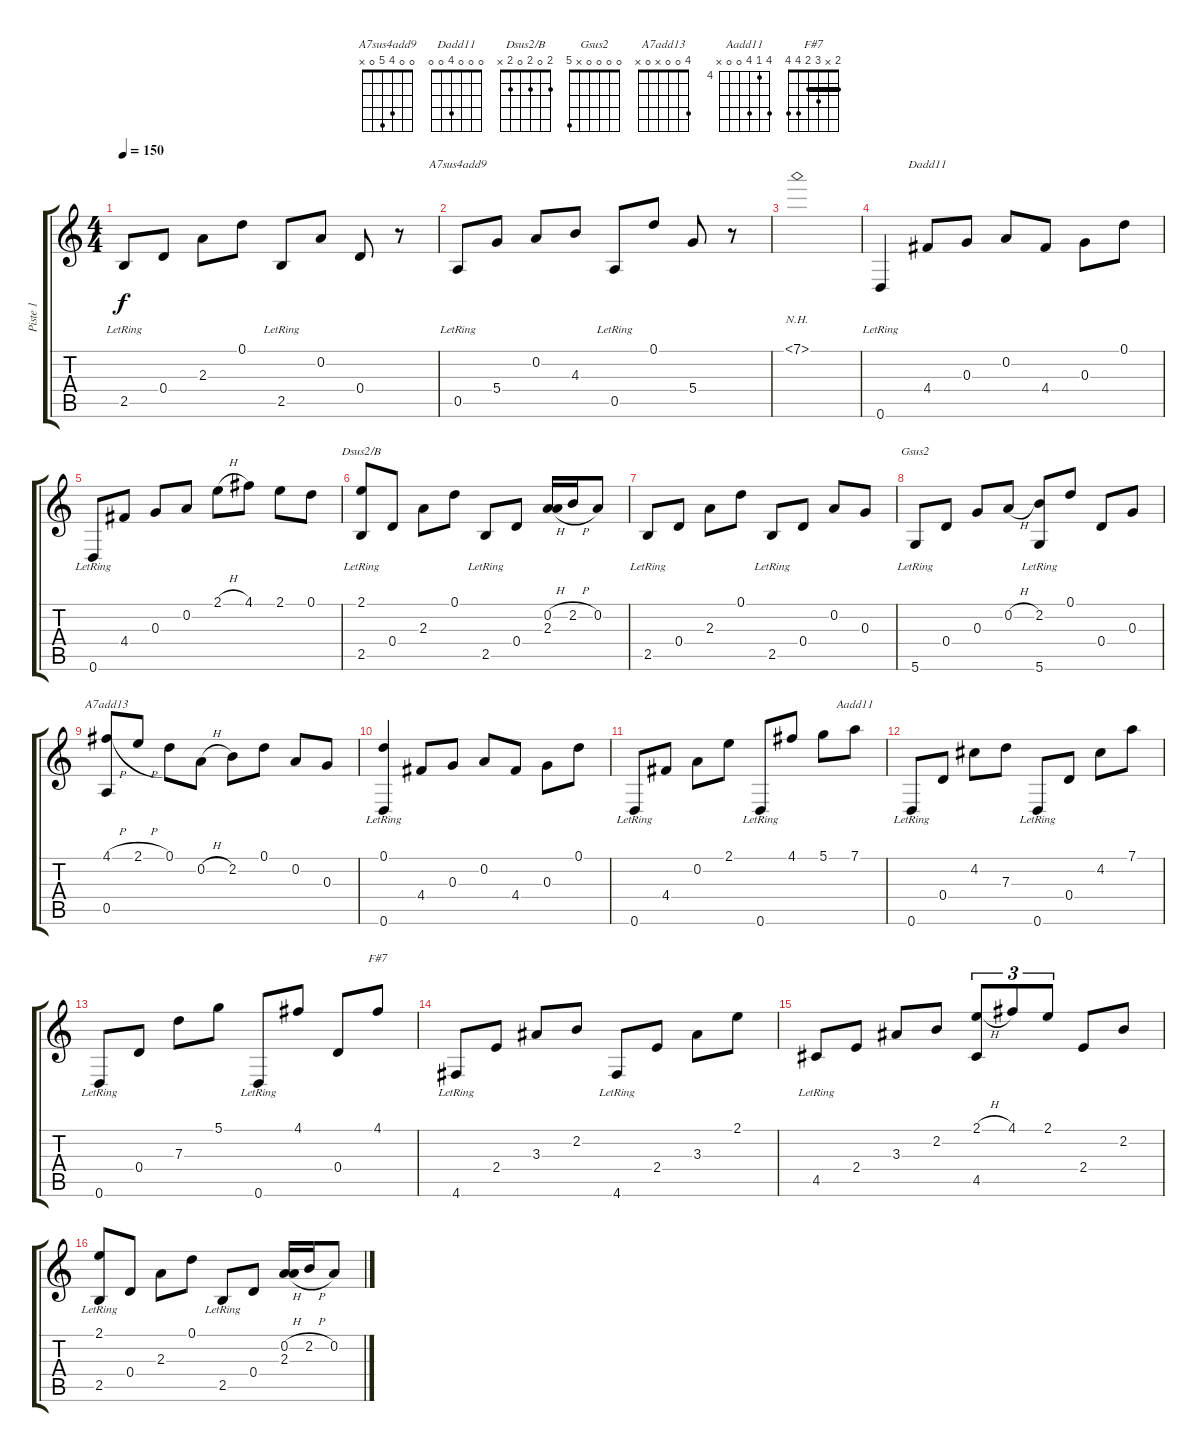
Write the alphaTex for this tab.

\track ("Piste 1" "Piste 1") {instrument acousticguitarnylon}
\staff {score tabs}
\tuning (D4 A3 G3 D3 A2 D2) {hide}
\chord ("A7sus4add9" 0 0 4 5 0 x)
\chord ("Dadd11" 0 0 0 4 0 0)
\chord ("Dsus2/B" 2 0 2 0 2 x)
\chord ("Gsus2" 0 0 0 0 x 5)
\chord ("A7add13" 4 0 0 x 0 x)
\chord ("Aadd11" 7 4 7 0 0 x) {firstfret 4}
\chord ("F#7" 2 x 3 2 4 4) {barre 2}
\ts (4 4)
\tempo 150
\clef g2
\ks c
2.5{lr}.8{dy f} 0.4.8 2.3.8 0.1.8 2.5{lr}.8 0.2.8 0.4.8 r.8 |
0.5{lr}.8{ch "A7sus4add9"} 5.4.8 0.2.8 4.3.8 0.5{lr}.8 0.1.8 5.4.8 r.8 |
7.1{nh}.1 |
0.6{lr}.4 4.4.8{ch "Dadd11"} 0.3.8 0.2.8 4.4.8 0.3.8 0.1.8 |
0.6{lr}.8 4.4.8 0.3.8 0.2.8 2.1{h}.8 4.1.8 2.1.8 0.1.8 |
(2.1 2.5{lr}).8{ch "Dsus2/B"} 0.4.8 2.3.8 0.1.8 2.5{lr}.8 0.4.8 (0.2{h} 2.3).16 2.2{h}.16 0.2.8 |
2.5{lr}.8 0.4.8 2.3.8 0.1.8 2.5{lr}.8 0.4.8 0.2.8 0.3.8 |
5.6{lr}.8{ch "Gsus2"} 0.4.8 0.3.8 0.2{h}.8 (2.2 5.6{lr}).8 0.1.8 0.4.8 0.3.8 |
(4.1{h} 0.5).8{ch "A7add13"} 2.1{h}.8 0.1.8 0.2{h}.8 2.2.8 0.1.8 0.2.8 0.3.8 |
(0.1 0.6{lr}).4 4.4.8 0.3.8 0.2.8 4.4.8 0.3.8 0.1.8 |
0.6{lr}.8 4.4.8 0.2.8 2.1.8 0.6{lr}.8 4.1.8 5.1.8 7.1.8{ch "Aadd11"} |
0.6{lr}.8 0.4.8 4.2.8 7.3.8 0.6{lr}.8 0.4.8 4.2.8 7.1.8 |
0.6{lr}.8 0.4.8 7.3.8 5.1.8 0.6{lr}.8 4.1.8 0.4.8 4.1.8{ch "F#7"} |
4.6{lr}.8 2.4.8 3.3.8 2.2.8 4.6{lr}.8 2.4.8 3.3.8 2.1.8 |
4.5{lr}.8 2.4.8 3.3.8 2.2.8 (2.1{h} 4.5).8{tu (3 2)} 4.1.8{tu (3 2)} 2.1.8{tu (3 2)} 2.4.8 2.2.8 |
(2.1 2.5{lr}).8 0.4.8 2.3.8 0.1.8 2.5{lr}.8 0.4.8 (0.2{h} 2.3).16 2.2{h}.16 0.2.8
